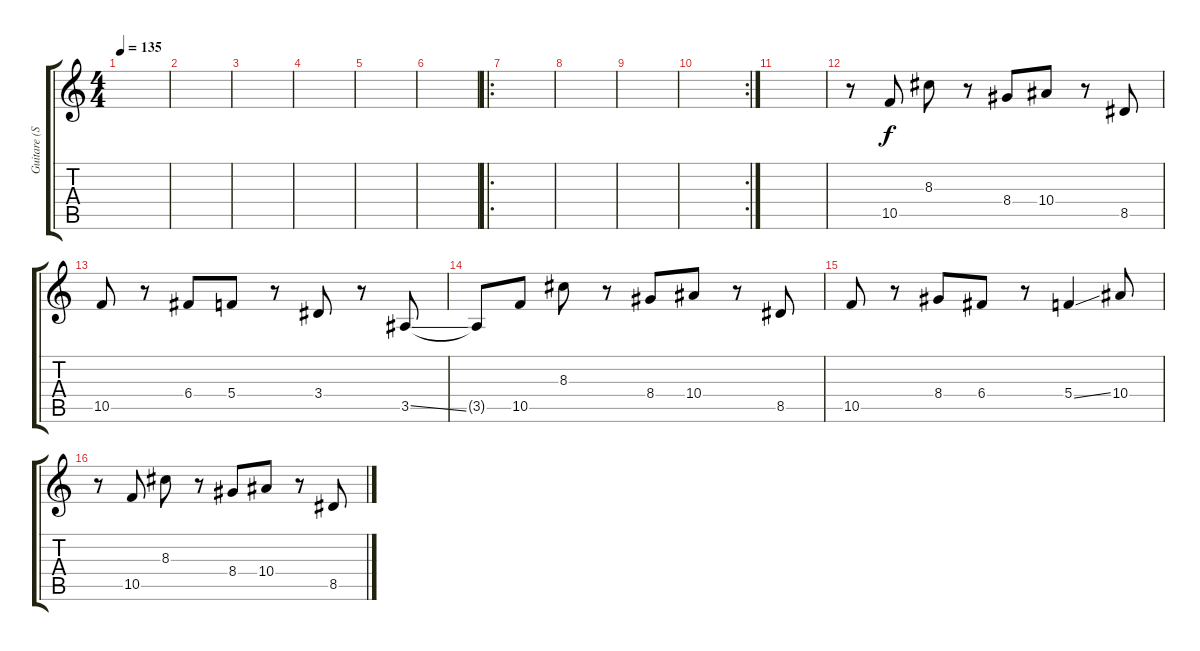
\track ("Guitare (Solo)" "Guitare (S") {instrument distortionguitar}
\staff {score tabs}
\tuning (D4 A3 F3 C3 G2 C2) {hide}
\ts (4 4)
\tempo 135
\clef g2
\ks c
|
|
|
|
|
|
\ro
|
|
|
\rc 2
|
|
r.8 10.5.8 8.3.8 r.8 8.4.8 10.4.8 r.8 8.5.8 |
10.5.8 r.8 6.4.8 5.4.8 r.8 3.4.8 r.8 3.5{ss}.8 |
3.5{t}.8 10.5.8 8.3.8 r.8 8.4.8 10.4.8 r.8 8.5.8 |
10.5.8 r.8 8.4.8 6.4.8 r.8 5.4{ss}.4 10.4.8 |
r.8 10.5.8 8.3.8 r.8 8.4.8 10.4.8 r.8 8.5.8
